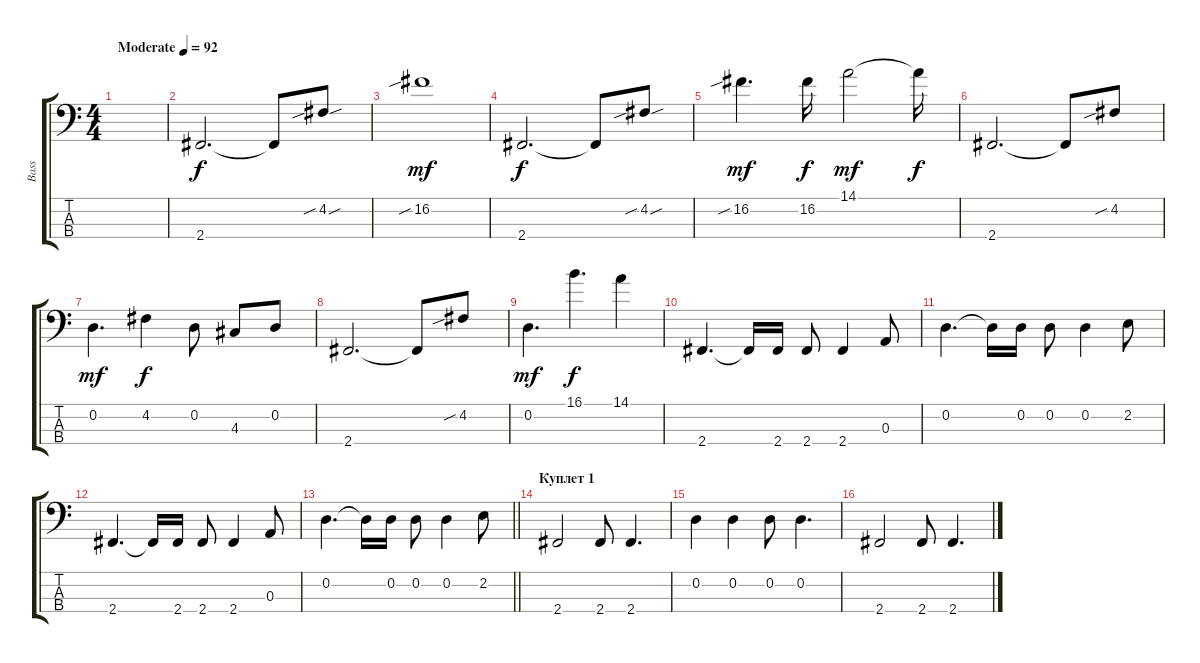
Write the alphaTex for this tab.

\track ("Bass" "Bass") {instrument electricbasspick}
\staff {score tabs}
\tuning (G2 D2 A1 E1) {hide}
\ts (4 4)
\tempo (92 "Moderate")
\clef f4
\ks c
|
2.4.2{d} 2.4{t}.8 4.2{sib sou}.8 |
16.2{sib}.1{dy mf} |
2.4.2{d dy f} 2.4{t}.8 4.2{sib sou}.8 |
16.2{sib}.4{d dy mf} 16.2.16{dy f} 14.1.2{dy mf} 14.1{t}.16{dy f} |
2.4.2{d} 2.4{t}.8 4.2{sib}.8 |
0.2.4{d dy mf} 4.2.4{dy f} 0.2.8 4.3.8 0.2.8 |
2.4.2{d} 2.4{t}.8 4.2{sib}.8 |
0.2.4{d dy mf} 16.1.4{d dy f} 14.1.4 |
2.4.4{d} 2.4{t}.16 2.4.16 2.4.8 2.4.4 0.3.8 |
0.2.4{d} 0.2{t}.16 0.2.16 0.2.8 0.2.4 2.2.8 |
2.4.4{d} 2.4{t}.16 2.4.16 2.4.8 2.4.4 0.3.8 |
\barLineRight lightlight
0.2.4{d} 0.2{t}.16 0.2.16 0.2.8 0.2.4 2.2.8 |
\section ("" "Куплет 1")
2.4.2 2.4.8 2.4.4{d} |
0.2.4 0.2.4 0.2.8 0.2.4{d} |
2.4.2 2.4.8 2.4.4{d}
